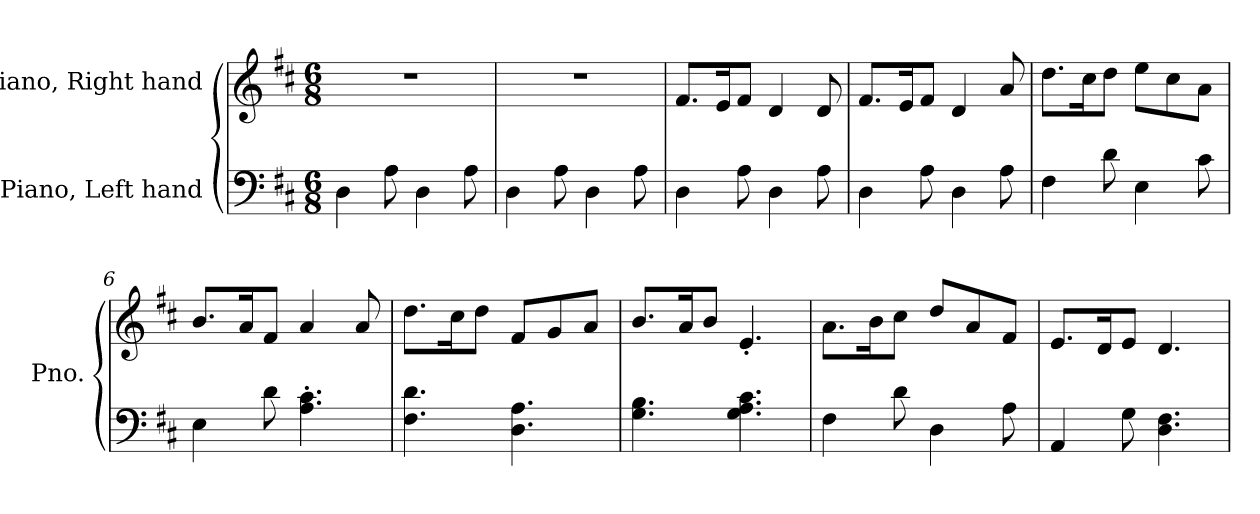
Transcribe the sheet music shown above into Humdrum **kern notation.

**kern	**kern
*part2	*part1
*staff2	*staff1
*I"Piano, Left hand	*I"Piano, Right hand
*I'Pno.	*I'Pno.
*clefF4	*clefG2
*k[f#c#]	*k[f#c#]
*M6/8	*M6/8
*MM120	*MM120
=1	=1
4D\	2.r
8A\	.
4D\	.
8A\	.
=2	=2
4D\	2.r
8A\	.
4D\	.
8A\	.
=3	=3
4D\	8.f#/L
.	16e/K
8A\	8f#/J
4D\	4d/
8A\	8d/
=4	=4
4D\	8.f#/L
.	16e/K
8A\	8f#/J
4D\	4d/
8A\	8a/
=5	=5
4F#\	8.dd\L
.	16cc#\K
8d\	8dd\J
4E\	8ee\L
.	8cc#\
8c#\	8a\J
!!LO:LB:g=z
=6	=6
4E\	8.b/L
.	16a/K
8d\	8f#/J
4.A\' 4.c#\'	4a/
.	8a/
=7	=7
4.F#\ 4.d\	8.dd\L
.	16cc#\K
.	8dd\J
4.D\ 4.A\	8f#/L
.	8g/
.	8a/J
=8	=8
4.G\ 4.B\	8.b/L
.	16a/K
.	8b/J
4.G\ 4.A\ 4.c#\	4.e'/
=9	=9
4F#\	8.a\L
.	16b\K
8d\	8cc#\J
4D\	8dd/L
.	8a/
8A\	8f#/J
=10	=10
4AA/	8.e/L
.	16d/K
8G\	8e/J
4.D\ 4.F#\	4.d/
=	=
*-	*-
